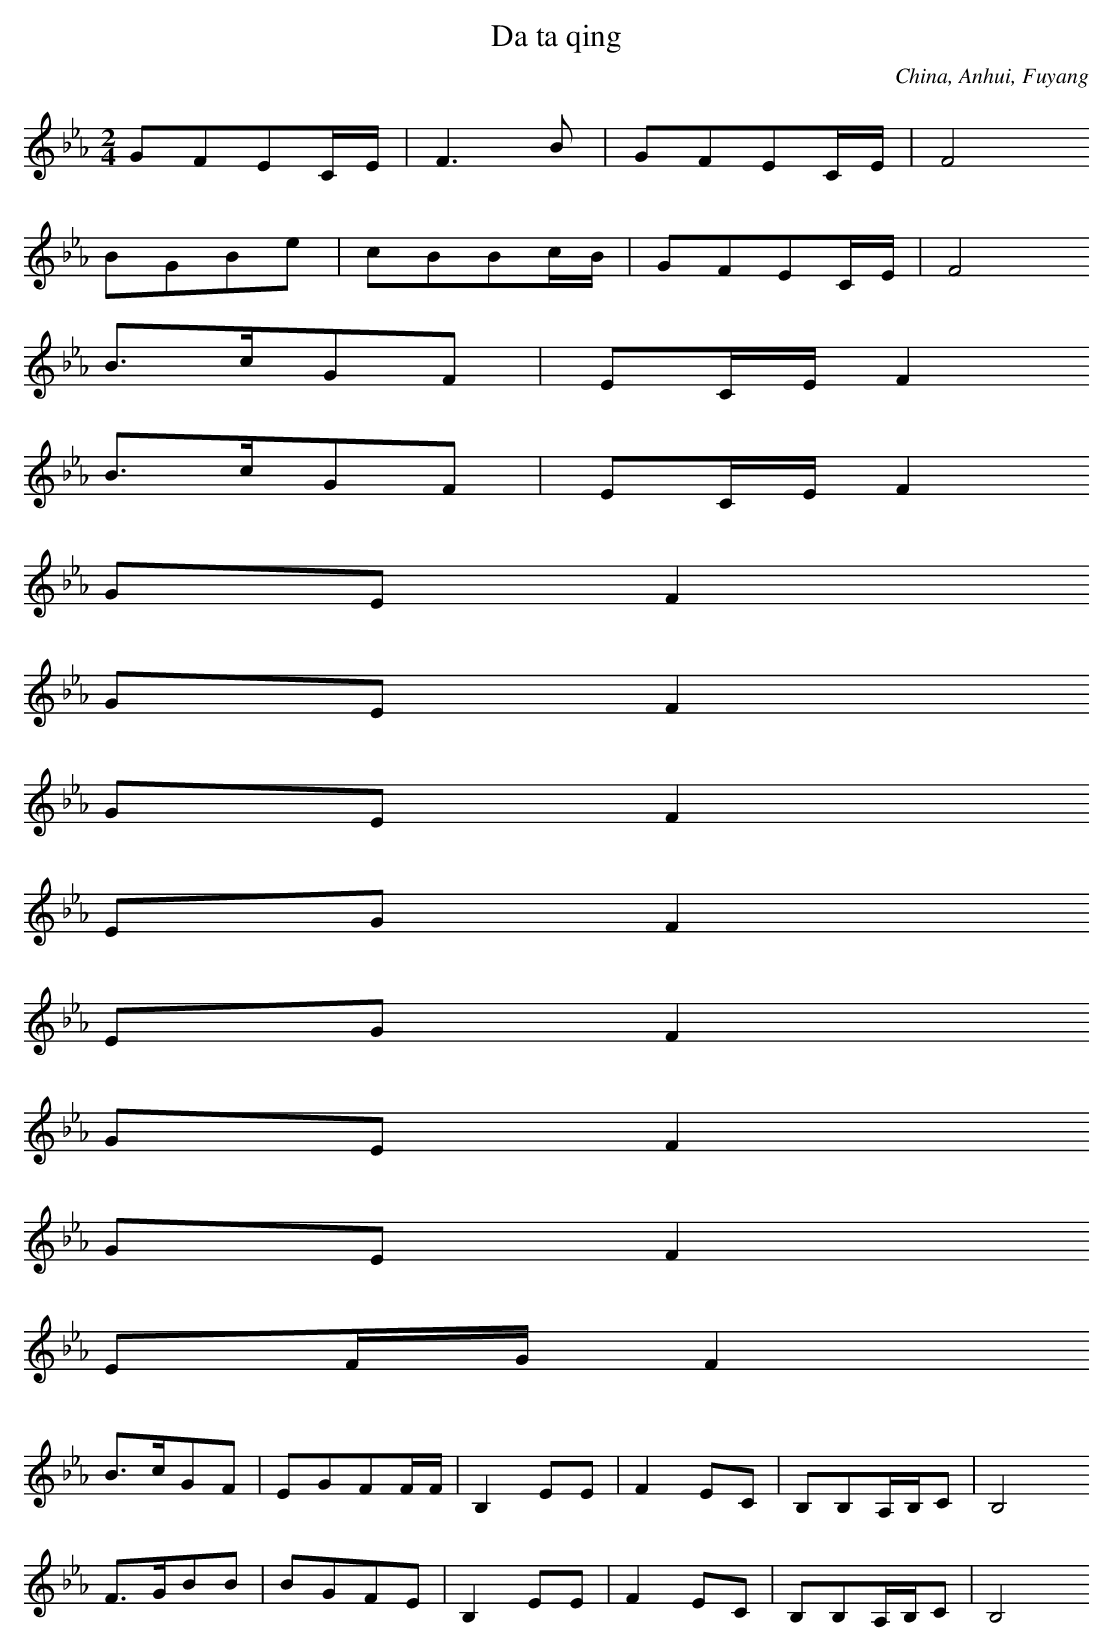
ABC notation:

X:1
T: Da ta qing
O: China, Anhui, Fuyang
M: 2/4
L: 1/16
K: Eb
G2F2E2CE | F6B2 | G2F2E2CE | F8
B2G2B2e2 | c2B2B2cB | G2F2E2CE | F8
B3cG2F2 | E2CEF4
B3cG2F2 | E2CEF4
G2E2F4
G2E2F4
G2E2F4
E2G2F4
E2G2F4
G2E2F4
G2E2F4
E2FGF4
B3cG2F2 | E2G2F2FF | B,4E2E2 | F4E2C2 | B,2B,2A,B,C2 | B,8
F3GB2B2 | B2G2F2E2 | B,4E2E2 | F4E2C2 | B,2B,2A,B,C2 | B,8
